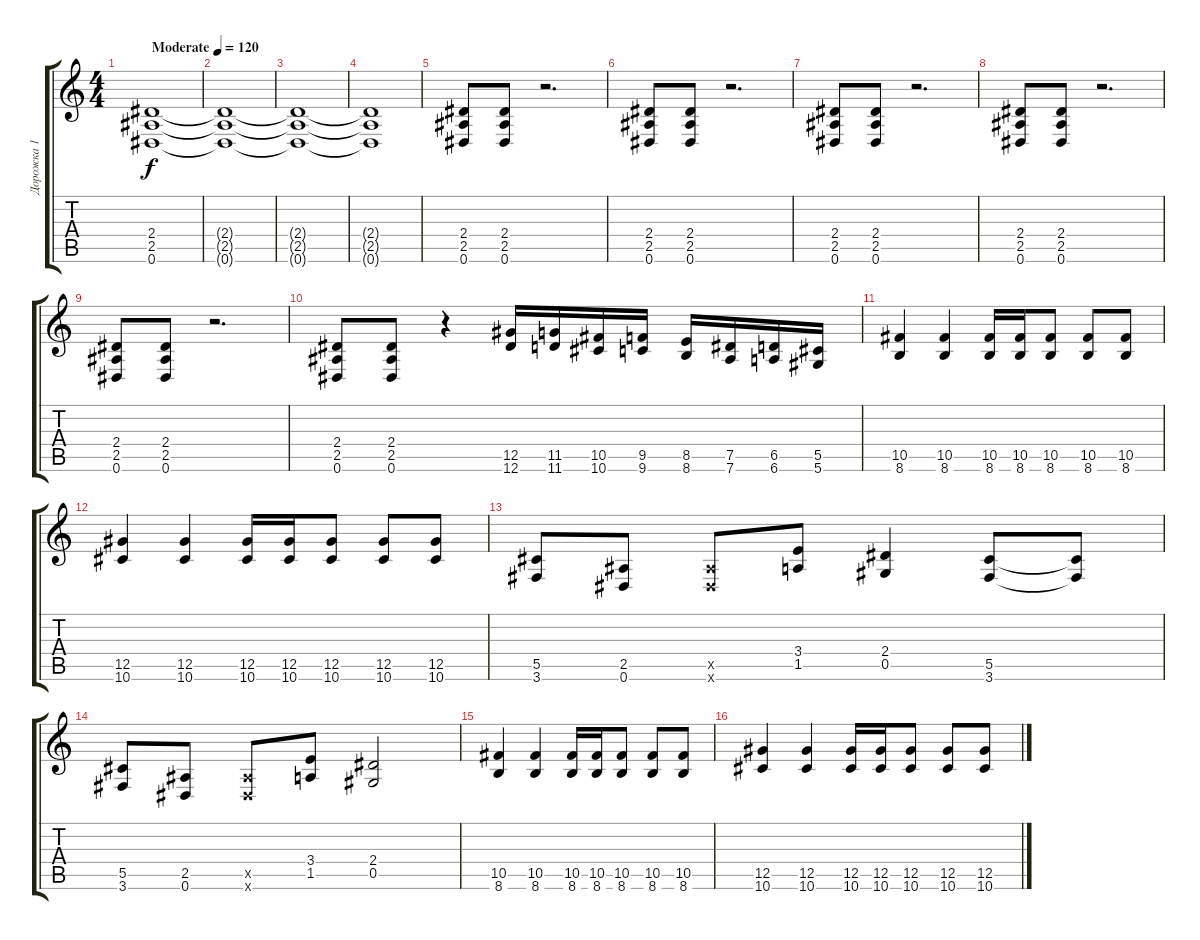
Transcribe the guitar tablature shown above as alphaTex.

\track ("Дорожка 1" "Дорожка 1") {instrument distortionguitar}
\staff {score tabs}
\tuning (Eb4 Bb3 Gb3 Db3 Ab2 Eb2) {hide}
\ts (4 4)
\tempo (120 "Moderate")
\clef g2
\ks c
(2.4 2.5 0.6).1{dy f instrument distortionguitar} |
(2.4{t} 2.5{t} 0.6{t}).1 |
(2.4{t} 2.5{t} 0.6{t}).1 |
(2.4{t} 2.5{t} 0.6{t}).1 |
(2.4 2.5 0.6).8 (2.4 2.5 0.6).8 r.2{d} |
(2.4 2.5 0.6).8 (2.4 2.5 0.6).8 r.2{d} |
(2.4 2.5 0.6).8 (2.4 2.5 0.6).8 r.2{d} |
(2.4 2.5 0.6).8 (2.4 2.5 0.6).8 r.2{d} |
(2.4 2.5 0.6).8 (2.4 2.5 0.6).8 r.2{d} |
(2.4 2.5 0.6).8 (2.4 2.5 0.6).8 r.4 (12.5 12.6).16{instrument guitarfretnoise} (11.5 11.6).16 (10.5 10.6).16 (9.5 9.6).16 (8.5 8.6).16 (7.5 7.6).16 (6.5 6.6).16 (5.5 5.6).16 |
(10.5 8.6).4{instrument distortionguitar} (10.5 8.6).4 (10.5 8.6).16 (10.5 8.6).16 (10.5 8.6).8 (10.5 8.6).8 (10.5 8.6).8 |
(12.5 10.6).4 (12.5 10.6).4 (12.5 10.6).16 (12.5 10.6).16 (12.5 10.6).8 (12.5 10.6).8 (12.5 10.6).8 |
(5.5 3.6).8 (2.5 0.6).8 (2.5{x} 0.6{x}).8 (3.4 1.5).8 (2.4 0.5).4 (5.5 3.6).8 (5.5{t} 3.6{t}).8 |
(5.5 3.6).8 (2.5 0.6).8 (2.5{x} 0.6{x}).8 (3.4 1.5).8 (2.4 0.5).2 |
(10.5 8.6).4{instrument distortionguitar} (10.5 8.6).4 (10.5 8.6).16 (10.5 8.6).16 (10.5 8.6).8 (10.5 8.6).8 (10.5 8.6).8 |
(12.5 10.6).4 (12.5 10.6).4 (12.5 10.6).16 (12.5 10.6).16 (12.5 10.6).8 (12.5 10.6).8 (12.5 10.6).8
